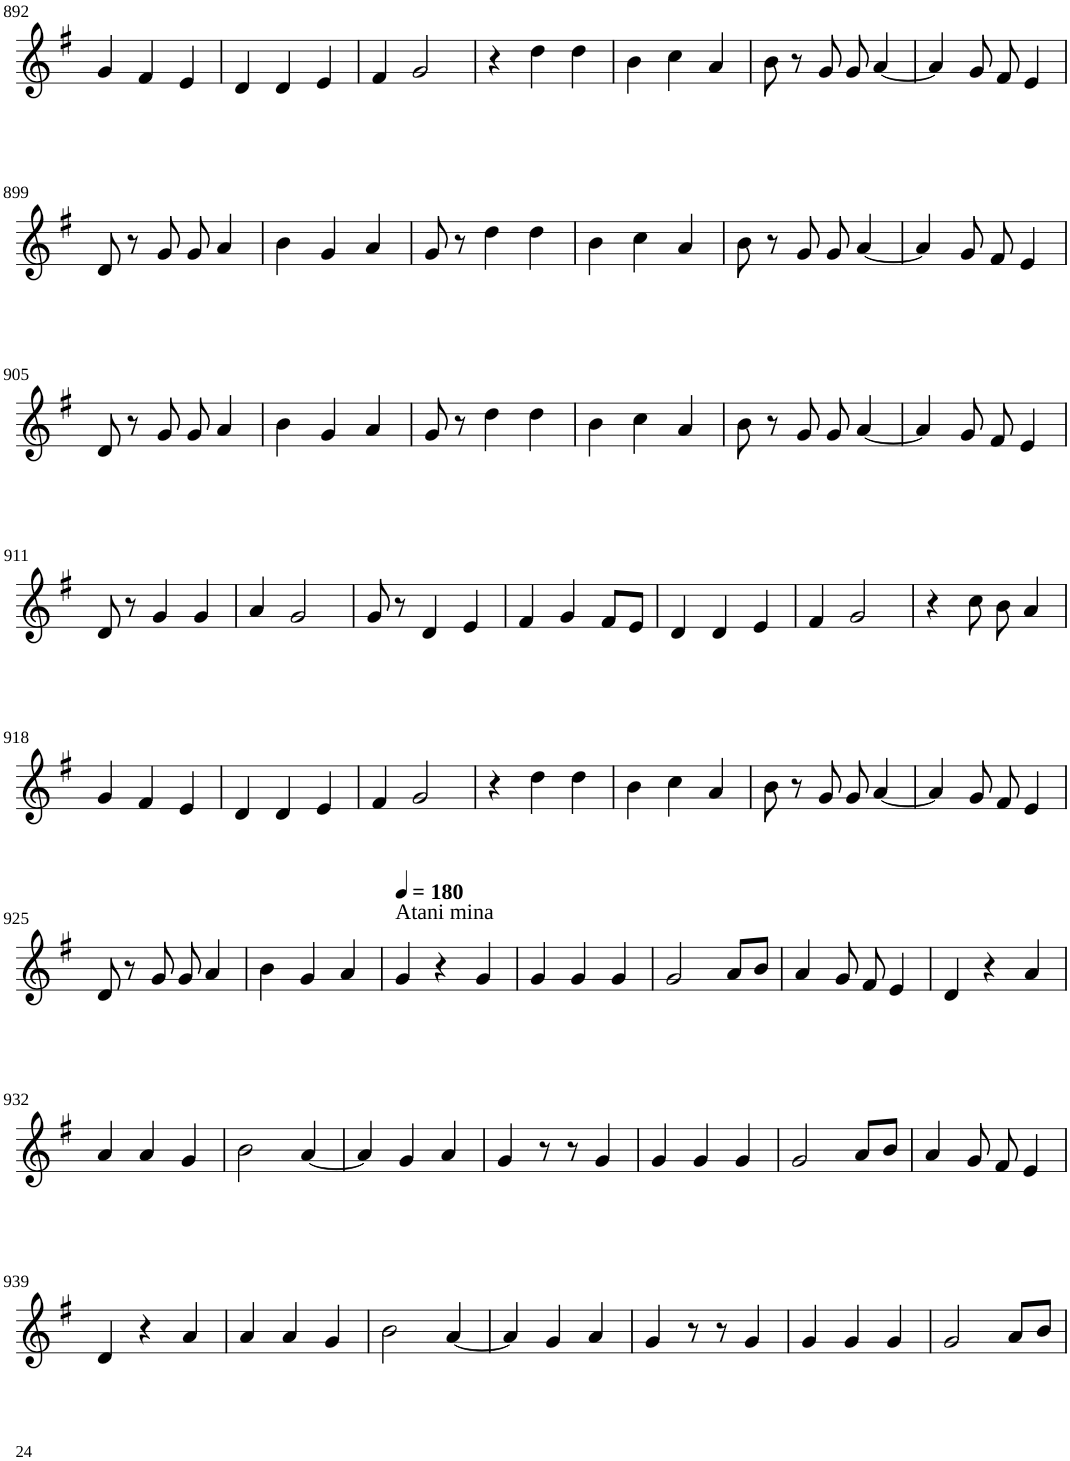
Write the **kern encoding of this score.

**kern
*part1
*staff1
*I"Violin
!!LO:PB:g=z
*clefG2
*k[f#]
*G:
*M6/8
=892
4g/
4f#/
4e/
=893
4d/
4d/
4e/
=894
4f#/
2g/
=895
4r
4dd\
4dd\
=896
4b\
4cc\
4a/
=897
8b\
8r
8g/
8g/
[4a/
=898
4a/]
8g/
8f#/
4e/
!!LO:LB:g=z
=899
8d/
8r
8g/
8g/
4a/
=900
4b\
4g/
4a/
=901
8g/
8r
4dd\
4dd\
=902
4b\
4cc\
4a/
=903
8b\
8r
8g/
8g/
[4a/
=904
4a/]
8g/
8f#/
4e/
!!LO:LB:g=z
=905
8d/
8r
8g/
8g/
4a/
=906
4b\
4g/
4a/
=907
8g/
8r
4dd\
4dd\
=908
4b\
4cc\
4a/
=909
8b\
8r
8g/
8g/
[4a/
=910
4a/]
8g/
8f#/
4e/
!!LO:LB:g=z
=911
8d/
8r
4g/
4g/
=912
4a/
2g/
=913
8g/
8r
4d/
4e/
=914
4f#/
4g/
8f#/L
8e/J
=915
4d/
4d/
4e/
=916
4f#/
2g/
=917
4r
8cc\
8b\
4a/
!!LO:LB:g=z
=918
4g/
4f#/
4e/
=919
4d/
4d/
4e/
=920
4f#/
2g/
=921
4r
4dd\
4dd\
=922
4b\
4cc\
4a/
=923
8b\
8r
8g/
8g/
[4a/
=924
4a/]
8g/
8f#/
4e/
!!LO:LB:g=z
=925
8d/
8r
8g/
8g/
4a/
=926
4b\
4g/
4a/
=927
*MM180
!LO:TX:a:t=Atani mina
4g/
4r
4g/
=928
4g/
4g/
4g/
=929
2g/
8a/L
8b/J
=930
4a/
8g/
8f#/
4e/
=931
4d/
4r
4a/
!!LO:LB:g=z
=932
4a/
4a/
4g/
=933
2b\
[4a/
=934
4a/]
4g/
4a/
=935
4g/
8r
8r
4g/
=936
4g/
4g/
4g/
=937
2g/
8a/L
8b/J
=938
4a/
8g/
8f#/
4e/
!!LO:LB:g=z
=939
4d/
4r
4a/
=940
4a/
4a/
4g/
=941
2b\
[4a/
=942
4a/]
4g/
4a/
=943
4g/
8r
8r
4g/
=944
4g/
4g/
4g/
=945
2g/
8a/L
8b/J
=
*-
